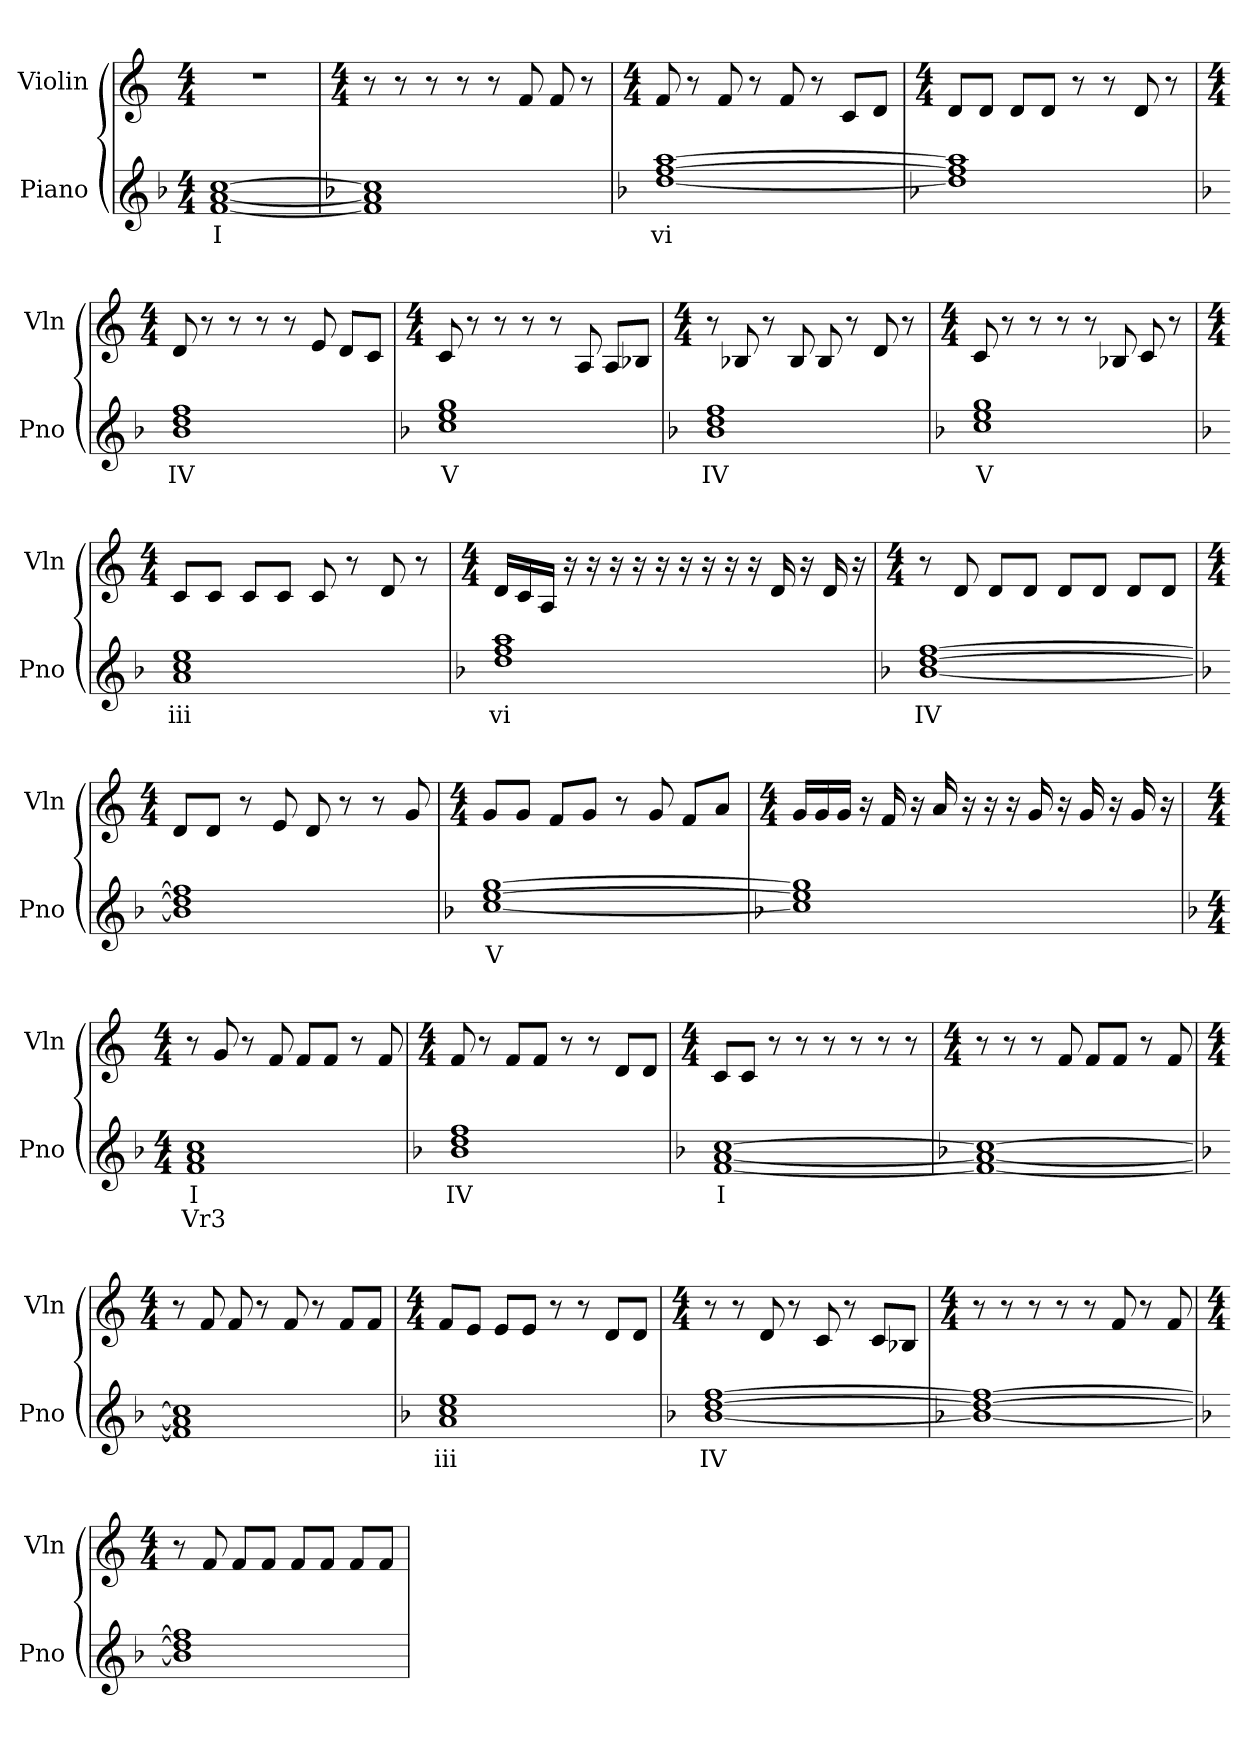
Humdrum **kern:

**kern	**text	**text	**kern
*part2	*part2	*part2	*part1
*staff2	*staff2	*staff2	*staff1
*I"Piano	*	*	*I"Violin
*I'Pno	*	*	*I'Vln
*k[b-]	*	*	*
*F:	*	*	*
*M4/4	*	*	*M4/4
=	=	=	=
[1f [1a [1cc	I	.	1r
=	=	=	=
*k[b-]	*	*	*
*F:	*	*	*
*	*	*	*M4/4
1f] 1a] 1cc]	.	.	8r
.	.	.	8r
.	.	.	8r
.	.	.	8r
.	.	.	8r
.	.	.	8f
.	.	.	8f
.	.	.	8r
=	=	=	=
*k[b-]	*	*	*
*F:	*	*	*
*	*	*	*M4/4
[1dd [1ff [1aa	vi	.	8f
.	.	.	8r
.	.	.	8f
.	.	.	8r
.	.	.	8f
.	.	.	8r
.	.	.	8cL
.	.	.	8dJ
=	=	=	=
*k[b-]	*	*	*
*F:	*	*	*
*	*	*	*M4/4
1dd] 1ff] 1aa]	.	.	8dL
.	.	.	8dJ
.	.	.	8dL
.	.	.	8dJ
.	.	.	8r
.	.	.	8r
.	.	.	8d
.	.	.	8r
=	=	=	=
*k[b-]	*	*	*
*F:	*	*	*
*	*	*	*M4/4
1b- 1dd 1ff	IV	.	8d
.	.	.	8r
.	.	.	8r
.	.	.	8r
.	.	.	8r
.	.	.	8e
.	.	.	8dL
.	.	.	8cJ
=	=	=	=
*k[b-]	*	*	*
*F:	*	*	*
*	*	*	*M4/4
1cc 1ee 1gg	V	.	8c
.	.	.	8r
.	.	.	8r
.	.	.	8r
.	.	.	8r
.	.	.	8A
.	.	.	8AL
.	.	.	8B-XJ
=	=	=	=
*k[b-]	*	*	*
*F:	*	*	*
*	*	*	*M4/4
1b- 1dd 1ff	IV	.	8r
.	.	.	8B-X
.	.	.	8r
.	.	.	8B-
.	.	.	8B-
.	.	.	8r
.	.	.	8d
.	.	.	8r
=	=	=	=
*k[b-]	*	*	*
*F:	*	*	*
*	*	*	*M4/4
1cc 1ee 1gg	V	.	8c
.	.	.	8r
.	.	.	8r
.	.	.	8r
.	.	.	8r
.	.	.	8B-X
.	.	.	8c
.	.	.	8r
=	=	=	=
*k[b-]	*	*	*
*F:	*	*	*
*	*	*	*M4/4
1a 1cc 1ee	iii	.	8cL
.	.	.	8cJ
.	.	.	8cL
.	.	.	8cJ
.	.	.	8c
.	.	.	8r
.	.	.	8d
.	.	.	8r
=	=	=	=
*k[b-]	*	*	*
*F:	*	*	*
*	*	*	*M4/4
1dd 1ff 1aa	vi	.	16dLL
.	.	.	16c
.	.	.	16AJJ
.	.	.	16r
.	.	.	16r
.	.	.	16r
.	.	.	16r
.	.	.	16r
.	.	.	16r
.	.	.	16r
.	.	.	16r
.	.	.	16r
.	.	.	16d
.	.	.	16r
.	.	.	16d
.	.	.	16r
=	=	=	=
*k[b-]	*	*	*
*F:	*	*	*
*	*	*	*M4/4
[1b- [1dd [1ff	IV	.	8r
.	.	.	8d
.	.	.	8dL
.	.	.	8dJ
.	.	.	8dL
.	.	.	8dJ
.	.	.	8dL
.	.	.	8dJ
=	=	=	=
*k[b-]	*	*	*
*F:	*	*	*
*	*	*	*M4/4
1b-] 1dd] 1ff]	.	.	8dL
.	.	.	8dJ
.	.	.	8r
.	.	.	8e
.	.	.	8d
.	.	.	8r
.	.	.	8r
.	.	.	8g
=	=	=	=
*k[b-]	*	*	*
*F:	*	*	*
*	*	*	*M4/4
[1cc [1ee [1gg	V	.	8gL
.	.	.	8gJ
.	.	.	8fL
.	.	.	8gJ
.	.	.	8r
.	.	.	8g
.	.	.	8fL
.	.	.	8aJ
=	=	=	=
*k[b-]	*	*	*
*F:	*	*	*
*	*	*	*M4/4
1cc] 1ee] 1gg]	.	.	16gLL
.	.	.	16g
.	.	.	16gJJ
.	.	.	16r
.	.	.	16f
.	.	.	16r
.	.	.	16a
.	.	.	16r
.	.	.	16r
.	.	.	16r
.	.	.	16g
.	.	.	16r
.	.	.	16g
.	.	.	16r
.	.	.	16g
.	.	.	16r
=	=	=	=
*k[b-]	*	*	*
*F:	*	*	*
*M4/4	*	*	*M4/4
1f 1a 1cc	I	Vr3	8r
.	.	.	8g
.	.	.	8r
.	.	.	8f
.	.	.	8fL
.	.	.	8fJ
.	.	.	8r
.	.	.	8f
=	=	=	=
*k[b-]	*	*	*
*F:	*	*	*
*	*	*	*M4/4
1b- 1dd 1ff	IV	.	8f
.	.	.	8r
.	.	.	8fL
.	.	.	8fJ
.	.	.	8r
.	.	.	8r
.	.	.	8dL
.	.	.	8dJ
=	=	=	=
*k[b-]	*	*	*
*F:	*	*	*
*	*	*	*M4/4
[1f [1a [1cc	I	.	8cL
.	.	.	8cJ
.	.	.	8r
.	.	.	8r
.	.	.	8r
.	.	.	8r
.	.	.	8r
.	.	.	8r
=	=	=	=
*k[b-]	*	*	*
*F:	*	*	*
*	*	*	*M4/4
1f_ 1a_ 1cc_	.	.	8r
.	.	.	8r
.	.	.	8r
.	.	.	8f
.	.	.	8fL
.	.	.	8fJ
.	.	.	8r
.	.	.	8f
=	=	=	=
*k[b-]	*	*	*
*F:	*	*	*
*	*	*	*M4/4
1f] 1a] 1cc]	.	.	8r
.	.	.	8f
.	.	.	8f
.	.	.	8r
.	.	.	8f
.	.	.	8r
.	.	.	8fL
.	.	.	8fJ
=	=	=	=
*k[b-]	*	*	*
*F:	*	*	*
*	*	*	*M4/4
1a 1cc 1ee	iii	.	8fL
.	.	.	8eJ
.	.	.	8eL
.	.	.	8eJ
.	.	.	8r
.	.	.	8r
.	.	.	8dL
.	.	.	8dJ
=	=	=	=
*k[b-]	*	*	*
*F:	*	*	*
*	*	*	*M4/4
[1b- [1dd [1ff	IV	.	8r
.	.	.	8r
.	.	.	8d
.	.	.	8r
.	.	.	8c
.	.	.	8r
.	.	.	8cL
.	.	.	8B-XJ
=	=	=	=
*k[b-]	*	*	*
*F:	*	*	*
*	*	*	*M4/4
1b-_ 1dd_ 1ff_	.	.	8r
.	.	.	8r
.	.	.	8r
.	.	.	8r
.	.	.	8r
.	.	.	8f
.	.	.	8r
.	.	.	8f
=	=	=	=
*k[b-]	*	*	*
*F:	*	*	*
*	*	*	*M4/4
1b-] 1dd] 1ff]	.	.	8r
.	.	.	8f
.	.	.	8fL
.	.	.	8fJ
.	.	.	8fL
.	.	.	8fJ
.	.	.	8fL
.	.	.	8fJ
=	=	=	=
*-	*-	*-	*-
